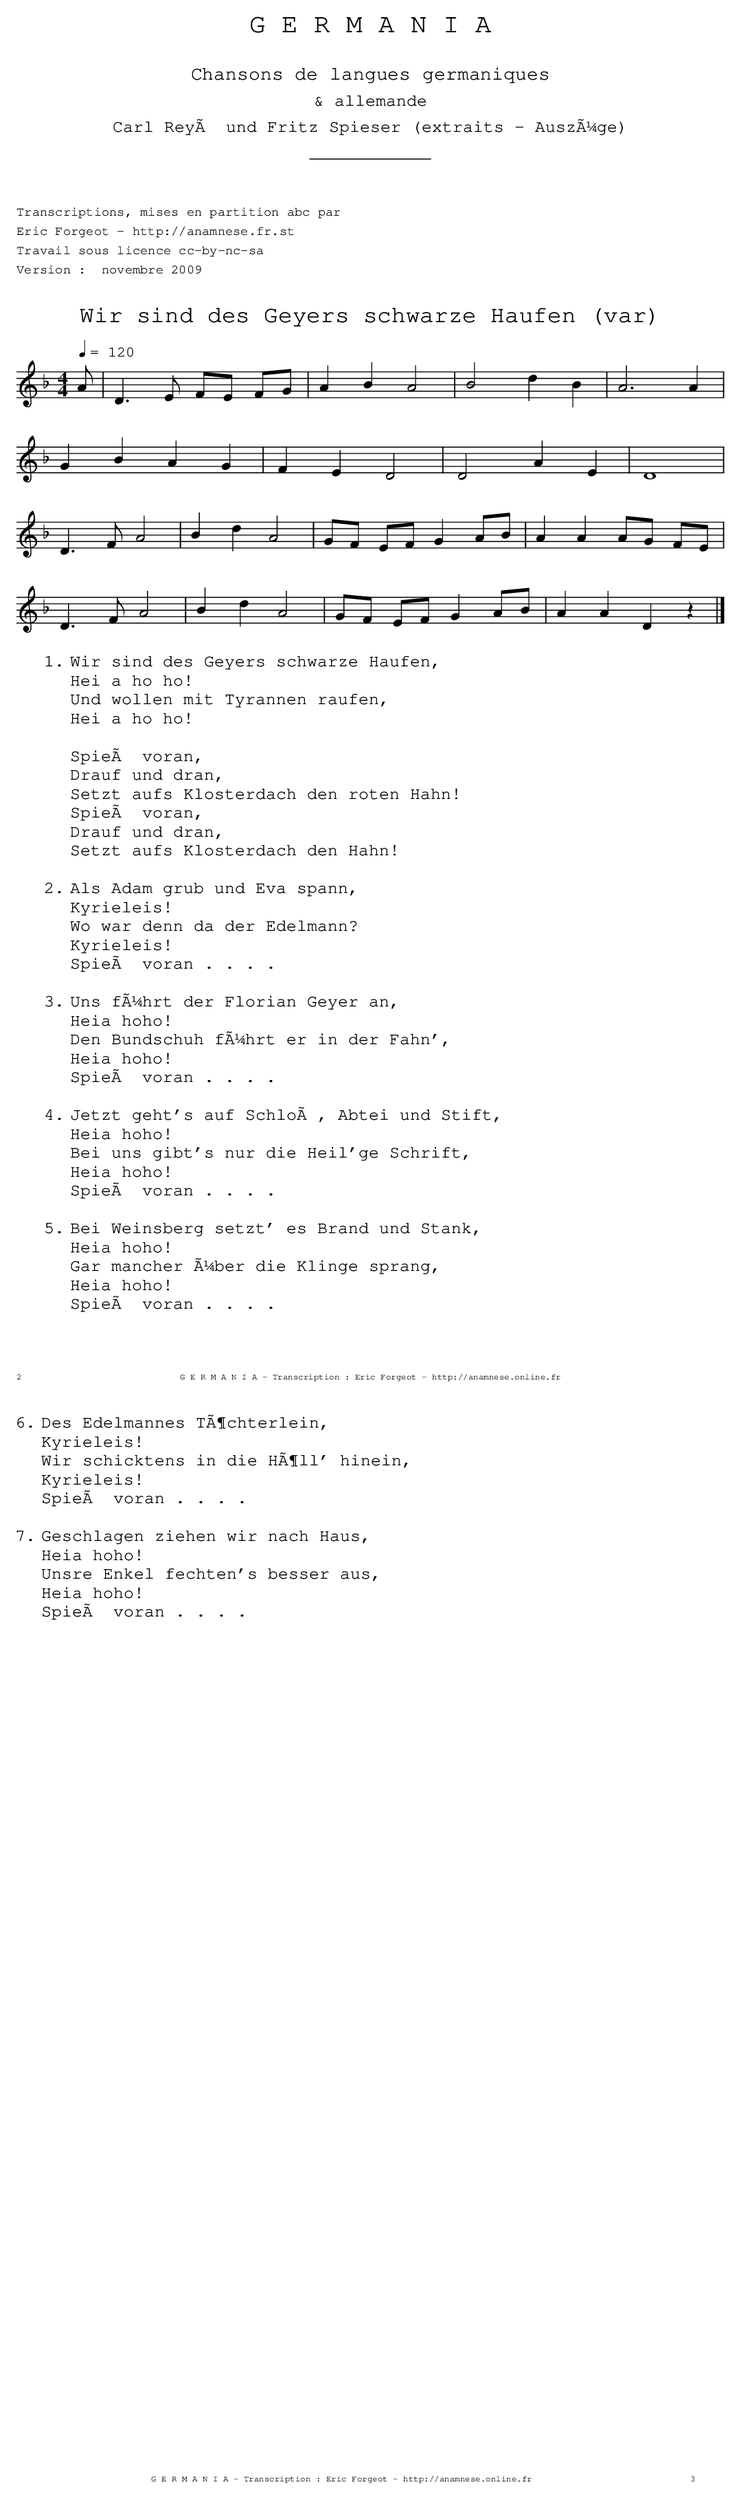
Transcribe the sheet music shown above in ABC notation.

X:1
T:Wir sind des Geyers schwarze Haufen (var)
M:4/4
L:1/8
Q:1/4=120
K:F % 1 flats
C:Weise - Fritz Sotke, 1919 (Wandervogel) / Worte: Heinrich von Reder 1885
A| D3 E FE FG | A2 B2 A4 | B4 d2 B2 | A6 A2 |
G2 B2 A2 G2 | F2 E2 D4 | D4 A2 E2 | D8 |
D3 F A4 | B2 d2 A4 | GF EF G2 AB | A2 A2 AG FE |
D3 F A4 | B2 d2 A4 | GF EF G2 AB | A2 A2 D2 z2 |]
W:1. Wir sind des Geyers schwarze Haufen,
W:Hei a ho ho!
W:Und wollen mit Tyrannen raufen,
W:Hei a ho ho!
W:
W:Spieß voran,
W:Drauf und dran,
W:Setzt aufs Klosterdach den roten Hahn!
W:Spieß voran,
W:Drauf und dran,
W:Setzt aufs Klosterdach den Hahn!
W:
W:2. Als Adam grub und Eva spann,
W:Kyrieleis!
W:Wo war denn da der Edelmann?
W:Kyrieleis!
W:Spieß voran . . . .
W:
W:3. Uns führt der Florian Geyer an,
W:Heia hoho!
W:Den Bundschuh führt er in der Fahn',
W:Heia hoho!
W:Spieß voran . . . .
W:
W:4. Jetzt geht's auf Schloß, Abtei und Stift,
W:Heia hoho!
W:Bei uns gibt's nur die Heil'ge Schrift,
W:Heia hoho!
W:Spieß voran . . . .
W:
W:5. Bei Weinsberg setzt' es Brand und Stank,
W:Heia hoho!
W:Gar mancher über die Klinge sprang,
W:Heia hoho!
W:Spieß voran . . . .
W:
W:6. Des Edelmannes Töchterlein,
W:Kyrieleis!
W:Wir schicktens in die Höll' hinein,
W:Kyrieleis!
W:Spieß voran . . . .
W:
W:7. Geschlagen ziehen wir nach Haus,
W:Heia hoho!
W:Unsre Enkel fechten's besser aus,
W:Heia hoho!
W:Spieß voran . . . .
